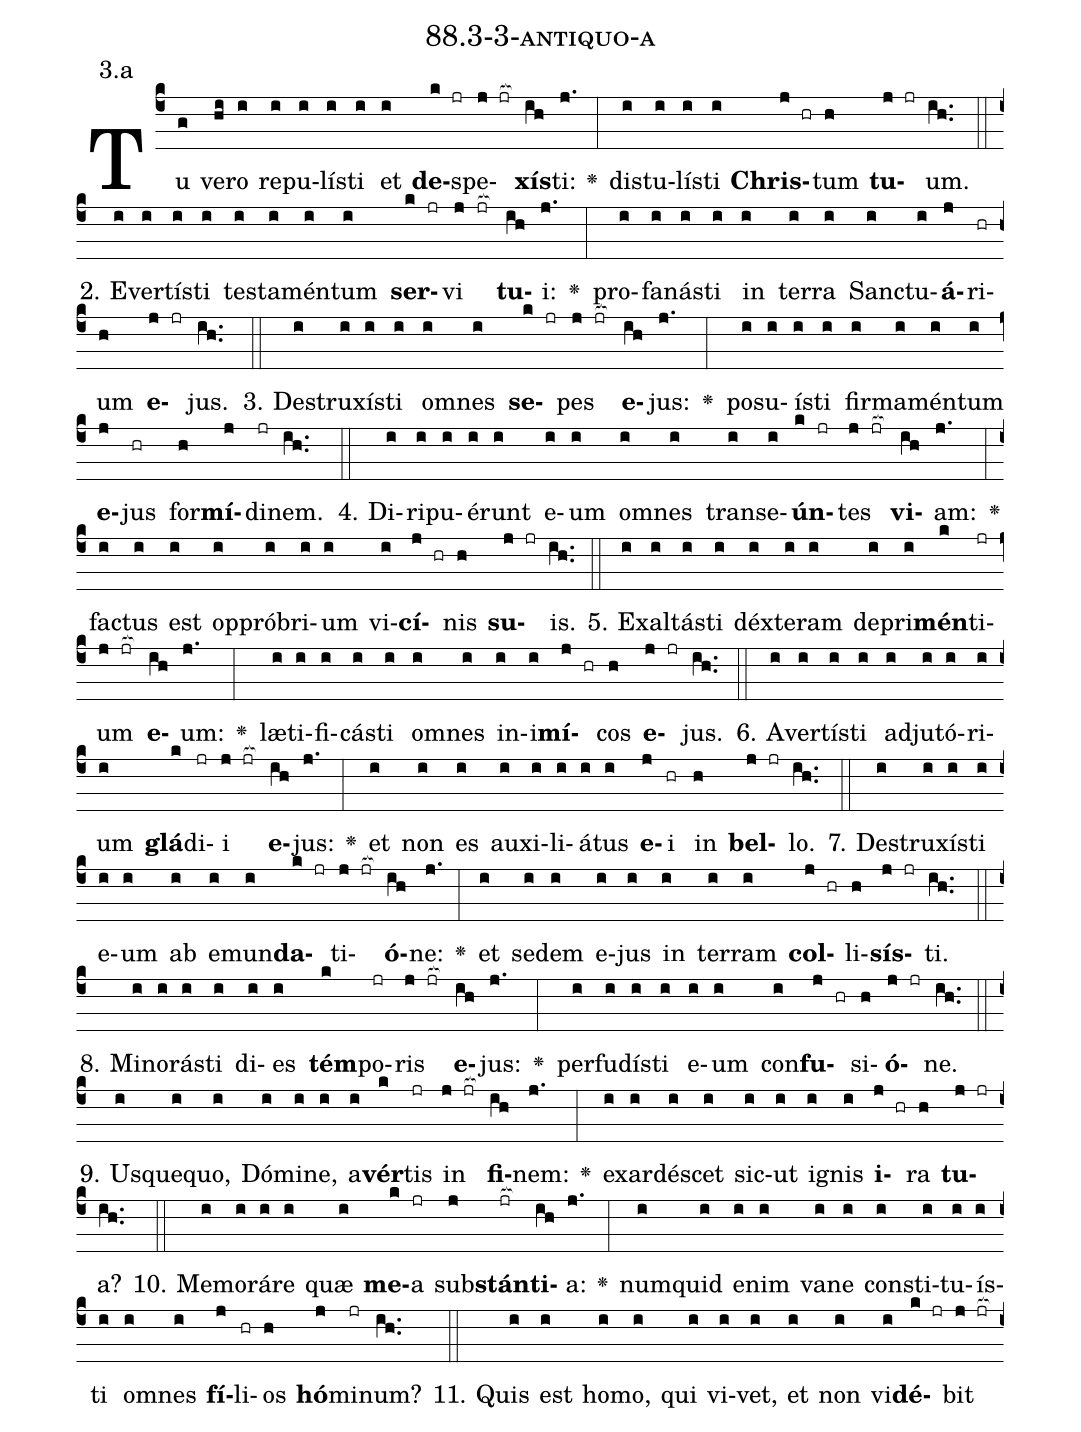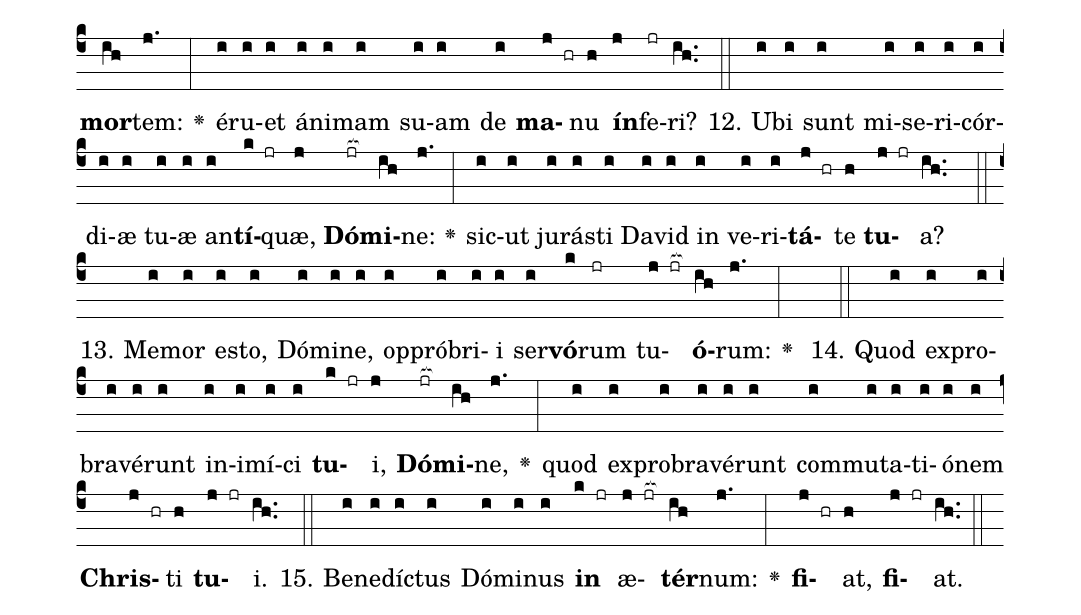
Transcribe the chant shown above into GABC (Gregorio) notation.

name: 88.3-3-antiquo-a;
annotation: 3.a;
%%
(c4)Tu(g) ve(hi)ro(i) re(i)pu(i)lís(i)ti(i) et(i) <b>de</b>(k jr)spe(j jr[ocb:1{])<b>xís</b>(ih[ocb:0}])ti:(j.) <v>\greheightstar</v>(:) dis(i)tu(i)lís(i)ti(i) <b>Chris</b>(j hr)tum(h) <b>tu</b>(j jr)um.(ih..) (::)
2. E(i)ver(i)tís(i)ti(i) tes(i)ta(i)mén(i)tum(i) <b>ser</b>(k jr)vi(j jr[ocb:1{]) <b>tu</b>(ih[ocb:0}])i:(j.) <v>\greheightstar</v>(:) pro(i)fa(i)nás(i)ti(i) in(i) ter(i)ra(i) Sanc(i)tu(i)<b>á</b>(j)ri(hr)um(h) <b>e</b>(j jr)jus.(ih..) (::)
3. De(i)stru(i)xís(i)ti(i) om(i)nes(i) <b>se</b>(k jr)pes(j jr[ocb:1{]) <b>e</b>(ih[ocb:0}])jus:(j.) <v>\greheightstar</v>(:) po(i)su(i)ís(i)ti(i) fir(i)ma(i)mén(i)tum(i) <b>e</b>(j)jus(hr) for(h)<b>mí</b>(j)di(jr)nem.(ih..) (::)
4. Di(i)ri(i)pu(i)é(i)runt(i) e(i)um(i) om(i)nes(i) trans(i)e(i)<b>ún</b>(k jr)tes(j jr[ocb:1{]) <b>vi</b>(ih[ocb:0}])am:(j.) <v>\greheightstar</v>(:) fac(i)tus(i) est(i) op(i)pró(i)bri(i)um(i) vi(i)<b>cí</b>(j hr)nis(h) <b>su</b>(j jr)is.(ih..) (::)
5. Ex(i)al(i)tás(i)ti(i) déx(i)te(i)ram(i) de(i)pri(i)<b>mén</b>(k)ti(jr)um(j jr[ocb:1{]) <b>e</b>(ih[ocb:0}])um:(j.) <v>\greheightstar</v>(:) læ(i)ti(i)fi(i)cás(i)ti(i) om(i)nes(i) in(i)i(i)<b>mí</b>(j hr)cos(h) <b>e</b>(j jr)jus.(ih..) (::)
6. A(i)ver(i)tís(i)ti(i) ad(i)ju(i)tó(i)ri(i)um(i) <b>glá</b>(k)di(jr)i(j jr[ocb:1{]) <b>e</b>(ih[ocb:0}])jus:(j.) <v>\greheightstar</v>(:) et(i) non(i) es(i) au(i)xi(i)li(i)á(i)tus(i) <b>e</b>(j)i(hr) in(h) <b>bel</b>(j jr)lo.(ih..) (::)
7. De(i)stru(i)xís(i)ti(i) e(i)um(i) ab(i) e(i)mun(i)<b>da</b>(k jr)ti(j jr[ocb:1{])<b>ó</b>(ih[ocb:0}])ne:(j.) <v>\greheightstar</v>(:) et(i) se(i)dem(i) e(i)jus(i) in(i) ter(i)ram(i) <b>col</b>(j hr)li(h)<b>sís</b>(j jr)ti.(ih..) (::)
8. Mi(i)no(i)rás(i)ti(i) di(i)es(i) <b>tém</b>(k)po(jr)ris(j jr[ocb:1{]) <b>e</b>(ih[ocb:0}])jus:(j.) <v>\greheightstar</v>(:) per(i)fu(i)dís(i)ti(i) e(i)um(i) con(i)<b>fu</b>(j hr)si(h)<b>ó</b>(j jr)ne.(ih..) (::)
9. Us(i)que(i)quo,(i) Dó(i)mi(i)ne,(i) a(i)<b>vér</b>(k)tis(jr) in(j jr[ocb:1{]) <b>fi</b>(ih[ocb:0}])nem:(j.) <v>\greheightstar</v>(:) ex(i)ar(i)dé(i)scet(i) sic(i)ut(i) i(i)gnis(i) <b>i</b>(j hr)ra(h) <b>tu</b>(j jr)a?(ih..) (::)
10. Me(i)mo(i)rá(i)re(i) quæ(i) <b>me</b>(k)a(jr) sub(j)<b>stán</b>(jr[ocb:1{])<b>ti</b>(ih[ocb:0}])a:(j.) <v>\greheightstar</v>(:) num(i)quid(i) e(i)nim(i) va(i)ne(i) con(i)sti(i)tu(i)ís(i)ti(i) om(i)nes(i) <b>fí</b>(j)li(hr)os(h) <b>hó</b>(j)mi(jr)num?(ih..) (::)
11. Quis(i) est(i) ho(i)mo,(i) qui(i) vi(i)vet,(i) et(i) non(i) vi(i)<b>dé</b>(k jr)bit(j jr[ocb:1{]) <b>mor</b>(ih[ocb:0}])tem:(j.) <v>\greheightstar</v>(:) é(i)ru(i)et(i) á(i)ni(i)mam(i) su(i)am(i) de(i) <b>ma</b>(j hr)nu(h) <b>ín</b>(j)fe(jr)ri?(ih..) (::)
12. U(i)bi(i) sunt(i) mi(i)se(i)ri(i)cór(i)di(i)æ(i) tu(i)æ(i) an(i)<b>tí</b>(k jr)quæ,(j) <b>Dó</b>(jr[ocb:1{])<b>mi</b>(ih[ocb:0}])ne:(j.) <v>\greheightstar</v>(:) sic(i)ut(i) ju(i)rás(i)ti(i) Da(i)vid(i) in(i) ve(i)ri(i)<b>tá</b>(j hr)te(h) <b>tu</b>(j jr)a?(ih..) (::)
13. Me(i)mor(i) es(i)to,(i) Dó(i)mi(i)ne,(i) op(i)pró(i)bri(i)i(i) ser(i)<b>vó</b>(k)rum(jr) tu(j jr[ocb:1{])<b>ó</b>(ih[ocb:0}])rum:(j.) <v>\greheightstar</v>(:)  (::)
14. Quod(i) ex(i)pro(i)bra(i)vé(i)runt(i) in(i)i(i)mí(i)ci(i) <b>tu</b>(k jr)i,(j) <b>Dó</b>(jr[ocb:1{])<b>mi</b>(ih[ocb:0}])ne,(j.) <v>\greheightstar</v>(:) quod(i) ex(i)pro(i)bra(i)vé(i)runt(i) com(i)mu(i)ta(i)ti(i)ó(i)nem(i) <b>Chris</b>(j hr)ti(h) <b>tu</b>(j jr)i.(ih..) (::)
15. Be(i)ne(i)díc(i)tus(i) Dó(i)mi(i)nus(i) <b>in</b>(k jr) æ(j jr[ocb:1{])<b>tér</b>(ih[ocb:0}])num:(j.) <v>\greheightstar</v>(:) <b>fi</b>(j hr)at,(h) <b>fi</b>(j jr)at.(ih..) (::)
